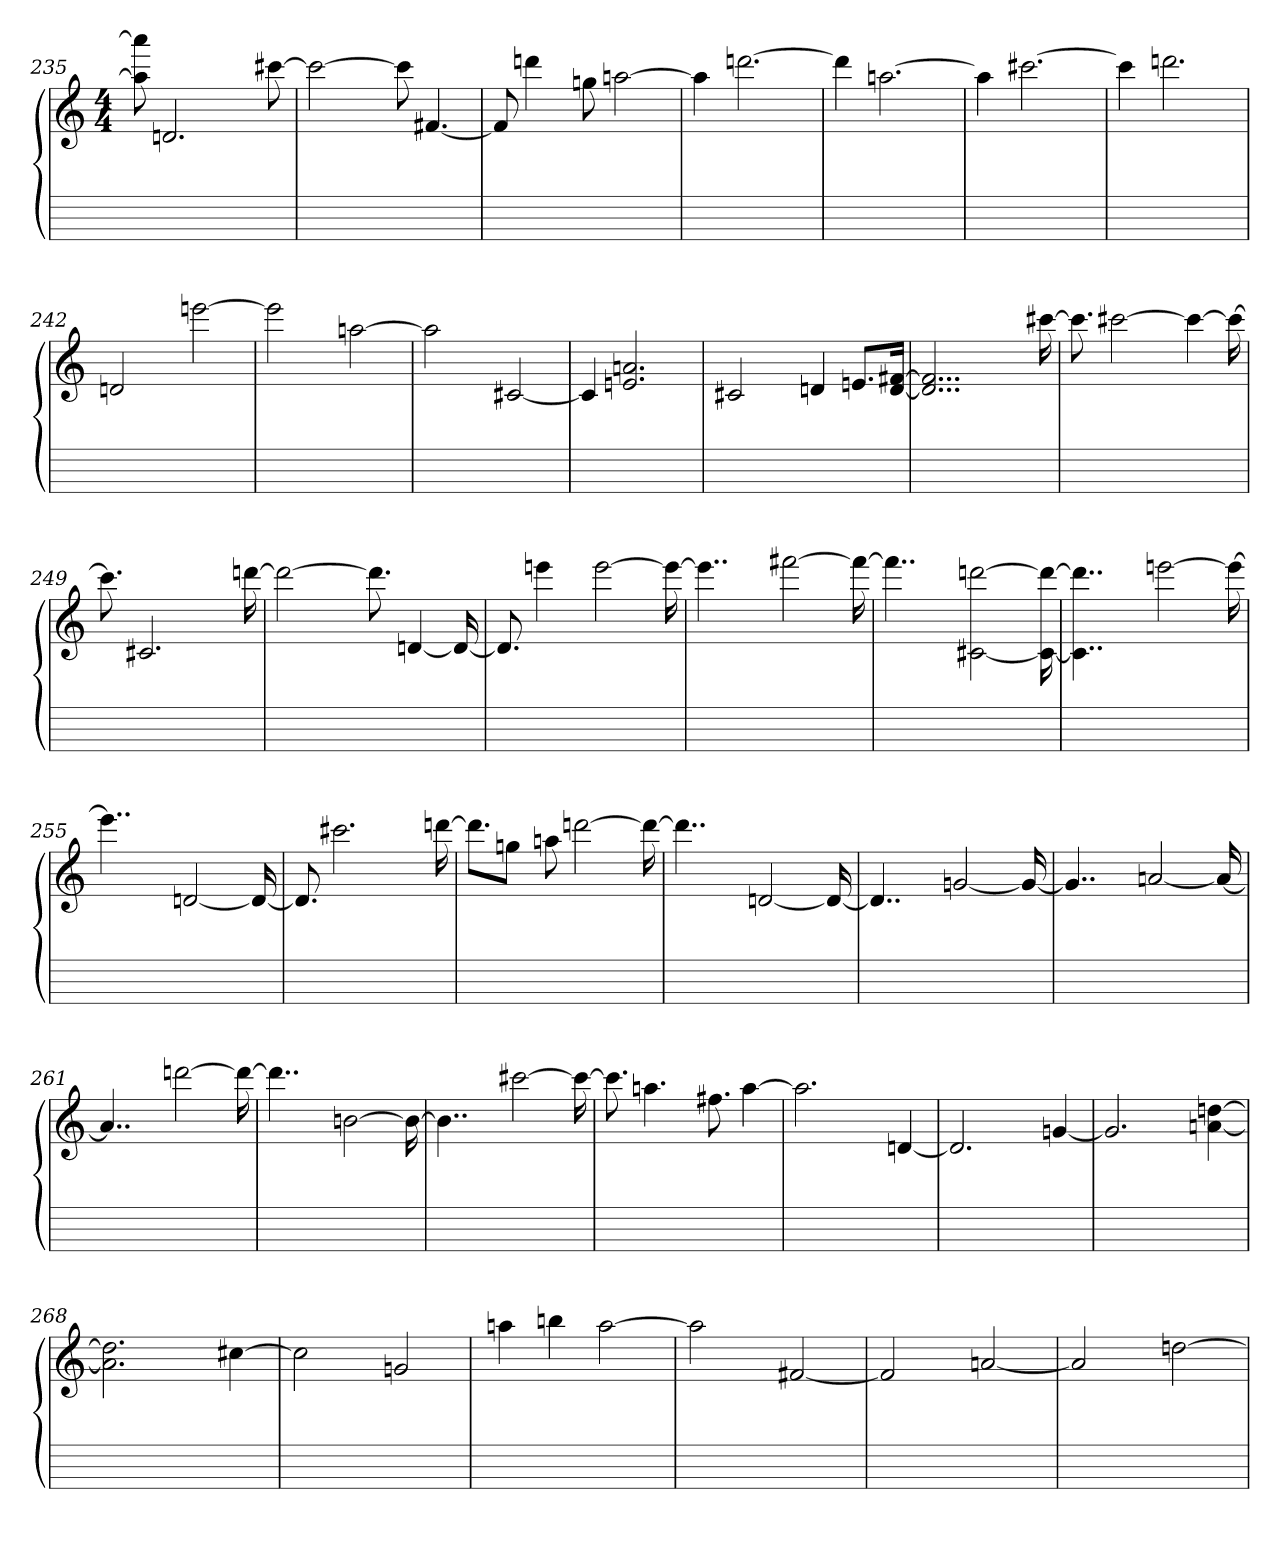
**kern	**kern
*part2	*part1
*staff2	*staff1
*	*clefG2
*	*M4/4
=235	=235
4ryy	8aaa] 8aa]
.	2.dn
2.ryy	.
.	[8ccc#X
=236	=236
4ryy	2ccc#_
2.ryy	.
.	8ccc#]
.	[4.f#X
=237	=237
4ryy	8f#]
.	4dddn
2.ryy	.
.	8ggn
.	[2aan
=238	=238
4ryy	4aa]
2.ryy	[2.dddn
=239	=239
4ryy	4ddd]
2.ryy	[2.aan
=240	=240
4ryy	4aa]
2.ryy	[2.ccc#X
=241	=241
4ryy	4ccc#]
2.ryy	2.dddn
=242	=242
4ryy	2dn
2.ryy	.
.	[2eeen
=243	=243
4ryy	2eee]
2.ryy	.
.	[2aan
=244	=244
4ryy	2aa]
2.ryy	.
.	[2c#X
=245	=245
4ryy	4c#]
2.ryy	2.en 2.an
=246	=246
4ryy	2c#X
2.ryy	.
.	4dn
.	8.en/L
.	[16d/ [16f#XJk
=247	=247
4ryy	2...d] 2...f#]
2.ryy	.
.	[16ccc#X
=248	=248
4ryy	8.ccc#]
.	[2ccc#X
2.ryy	.
.	4ccc#_
.	16ccc#_
=249	=249
4ryy	8.ccc#]
.	2.c#X
2.ryy	.
.	[16dddn
=250	=250
4ryy	2ddd_
2.ryy	.
.	8.ddd]
.	[4dn
.	16d_
=251	=251
4ryy	8.d]
.	4eeen
2.ryy	.
.	[2eee
.	16eee_
=252	=252
4ryy	4..eee]
2.ryy	.
.	[2fff#X
.	16fff#_
=253	=253
4ryy	4..fff#]
2.ryy	.
.	[2dddn [2c#X
.	16ddd_ 16c#_
=254	=254
4ryy	4..ddd] 4..c#]
2.ryy	.
.	[2eeen
.	16eee_
=255	=255
4ryy	4..eee]
2.ryy	.
.	[2dn
.	16d_
=256	=256
4ryy	8.d]
.	2.ccc#X
2.ryy	.
.	[16dddn
=257	=257
4ryy	8.ddd\L]
.	8ggn\J
2.ryy	.
.	8aan
.	[2dddn
.	16ddd_
=258	=258
4ryy	4..ddd]
2.ryy	.
.	[2dn
.	16d_
=259	=259
4ryy	4..d]
2.ryy	.
.	[2gn
.	16g_
=260	=260
4ryy	4..g]
2.ryy	.
.	[2an
.	16a_
=261	=261
4ryy	4..a]
2.ryy	.
.	[2dddn
.	16ddd_
=262	=262
4ryy	4..ddd]
2.ryy	.
.	[2bn
.	16b_
=263	=263
4ryy	4..b]
2.ryy	.
.	[2ccc#X
.	16ccc#_
=264	=264
4ryy	8.ccc#]
.	4.aan
2.ryy	.
.	8.ff#X
.	[4aa
=265	=265
4ryy	2.aa]
2.ryy	.
.	[4dn
=266	=266
4ryy	2.d]
2.ryy	.
.	[4gn
=267	=267
4ryy	2.g]
2.ryy	.
.	[4ddn [4an
=268	=268
4ryy	2.dd] 2.a]
2.ryy	.
.	[4cc#X
=269	=269
4ryy	2cc#]
2.ryy	.
.	2gn
=270	=270
4ryy	4aan
2.ryy	4bbn
.	[2aa
=271	=271
4ryy	2aa]
2.ryy	.
.	[2f#X
=272	=272
4ryy	2f#]
2.ryy	.
.	[2an
=273	=273
4ryy	2a]
2.ryy	.
.	[2ddn
=	=
*-	*-
